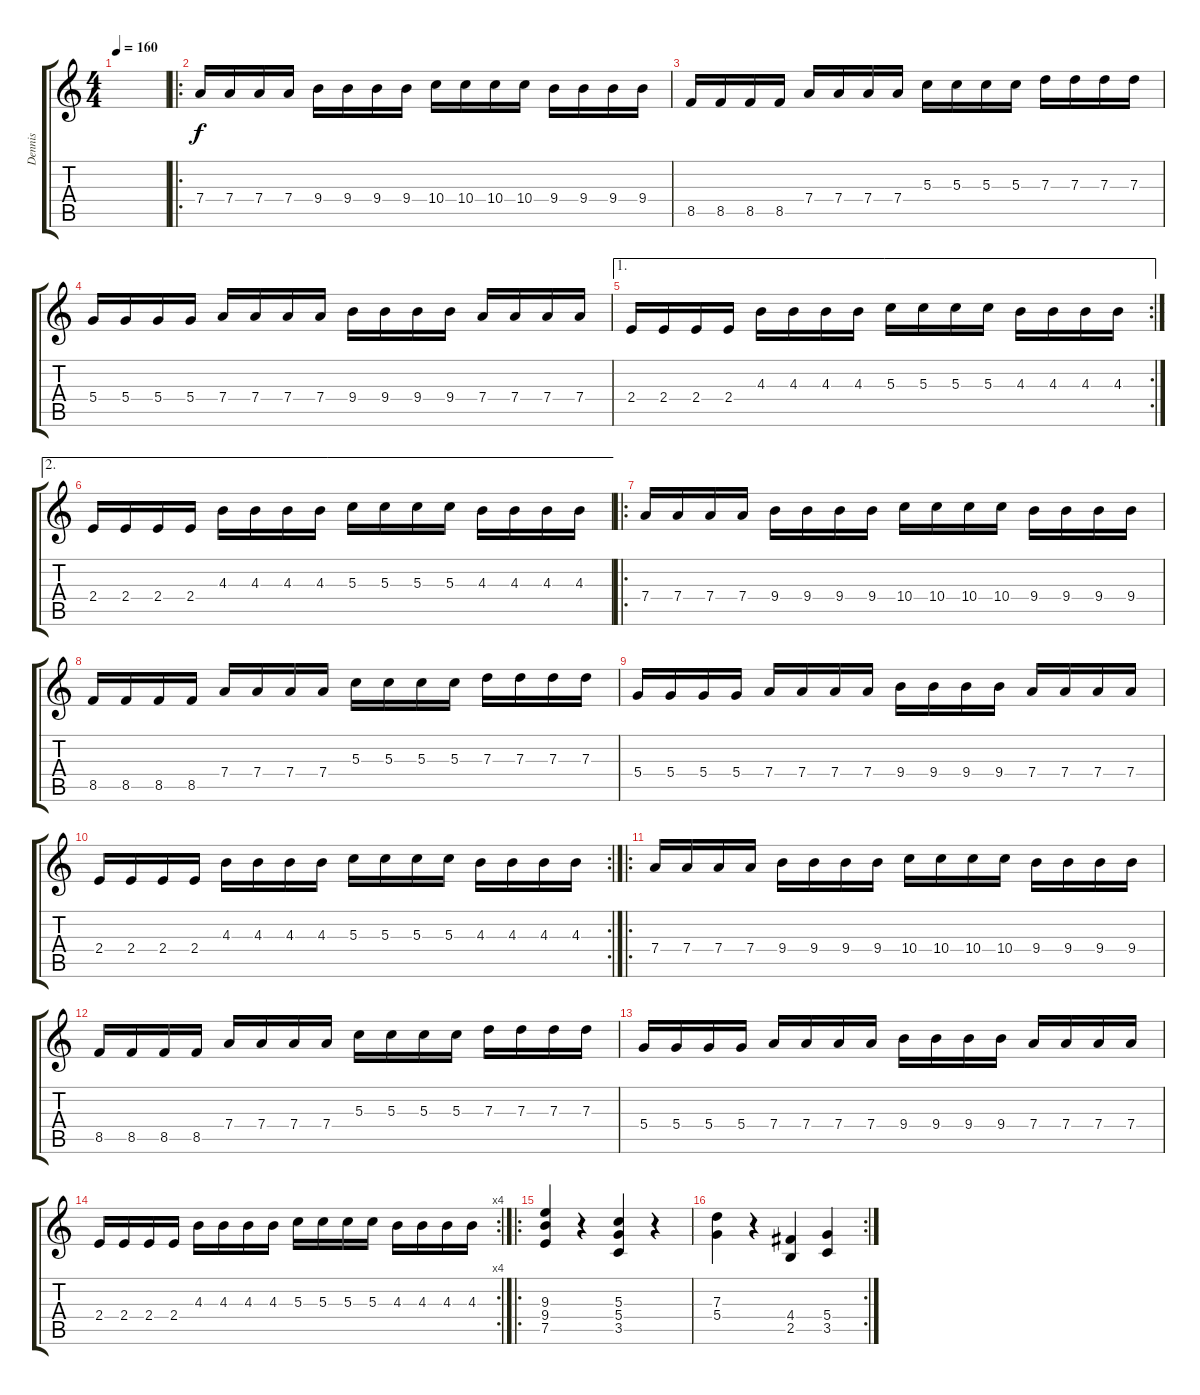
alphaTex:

\track ("Dennis " "Dennis ") {instrument overdrivenguitar}
\staff {score tabs}
\tuning (E4 B3 G3 D3 A2 E2) {hide}
\ts (4 4)
\tempo 160
\clef g2
\ks c
|
\ro
7.4.16 7.4.16 7.4.16 7.4.16 9.4.16 9.4.16 9.4.16 9.4.16 10.4.16 10.4.16 10.4.16 10.4.16 9.4.16 9.4.16 9.4.16 9.4.16 |
8.5.16 8.5.16 8.5.16 8.5.16 7.4.16 7.4.16 7.4.16 7.4.16 5.3.16 5.3.16 5.3.16 5.3.16 7.3.16 7.3.16 7.3.16 7.3.16 |
5.4.16 5.4.16 5.4.16 5.4.16 7.4.16 7.4.16 7.4.16 7.4.16 9.4.16 9.4.16 9.4.16 9.4.16 7.4.16 7.4.16 7.4.16 7.4.16 |
\ae 1
\rc 2
2.4.16 2.4.16 2.4.16 2.4.16 4.3.16 4.3.16 4.3.16 4.3.16 5.3.16 5.3.16 5.3.16 5.3.16 4.3.16 4.3.16 4.3.16 4.3.16 |
\ae 2
2.4.16 2.4.16 2.4.16 2.4.16 4.3.16 4.3.16 4.3.16 4.3.16 5.3.16 5.3.16 5.3.16 5.3.16 4.3.16 4.3.16 4.3.16 4.3.16 |
\ro
7.4.16 7.4.16 7.4.16 7.4.16 9.4.16 9.4.16 9.4.16 9.4.16 10.4.16 10.4.16 10.4.16 10.4.16 9.4.16 9.4.16 9.4.16 9.4.16 |
8.5.16 8.5.16 8.5.16 8.5.16 7.4.16 7.4.16 7.4.16 7.4.16 5.3.16 5.3.16 5.3.16 5.3.16 7.3.16 7.3.16 7.3.16 7.3.16 |
5.4.16 5.4.16 5.4.16 5.4.16 7.4.16 7.4.16 7.4.16 7.4.16 9.4.16 9.4.16 9.4.16 9.4.16 7.4.16 7.4.16 7.4.16 7.4.16 |
\rc 2
2.4.16 2.4.16 2.4.16 2.4.16 4.3.16 4.3.16 4.3.16 4.3.16 5.3.16 5.3.16 5.3.16 5.3.16 4.3.16 4.3.16 4.3.16 4.3.16 |
\ro
7.4.16 7.4.16 7.4.16 7.4.16 9.4.16 9.4.16 9.4.16 9.4.16 10.4.16 10.4.16 10.4.16 10.4.16 9.4.16 9.4.16 9.4.16 9.4.16 |
8.5.16 8.5.16 8.5.16 8.5.16 7.4.16 7.4.16 7.4.16 7.4.16 5.3.16 5.3.16 5.3.16 5.3.16 7.3.16 7.3.16 7.3.16 7.3.16 |
5.4.16 5.4.16 5.4.16 5.4.16 7.4.16 7.4.16 7.4.16 7.4.16 9.4.16 9.4.16 9.4.16 9.4.16 7.4.16 7.4.16 7.4.16 7.4.16 |
\rc 4
2.4.16 2.4.16 2.4.16 2.4.16 4.3.16 4.3.16 4.3.16 4.3.16 5.3.16 5.3.16 5.3.16 5.3.16 4.3.16 4.3.16 4.3.16 4.3.16 |
\ro
(9.3 9.4 7.5).4 r.4 (5.3 5.4 3.5).4 r.4 |
\rc 2
(7.3 5.4).4 r.4 (4.4 2.5).4 (5.4 3.5).4
